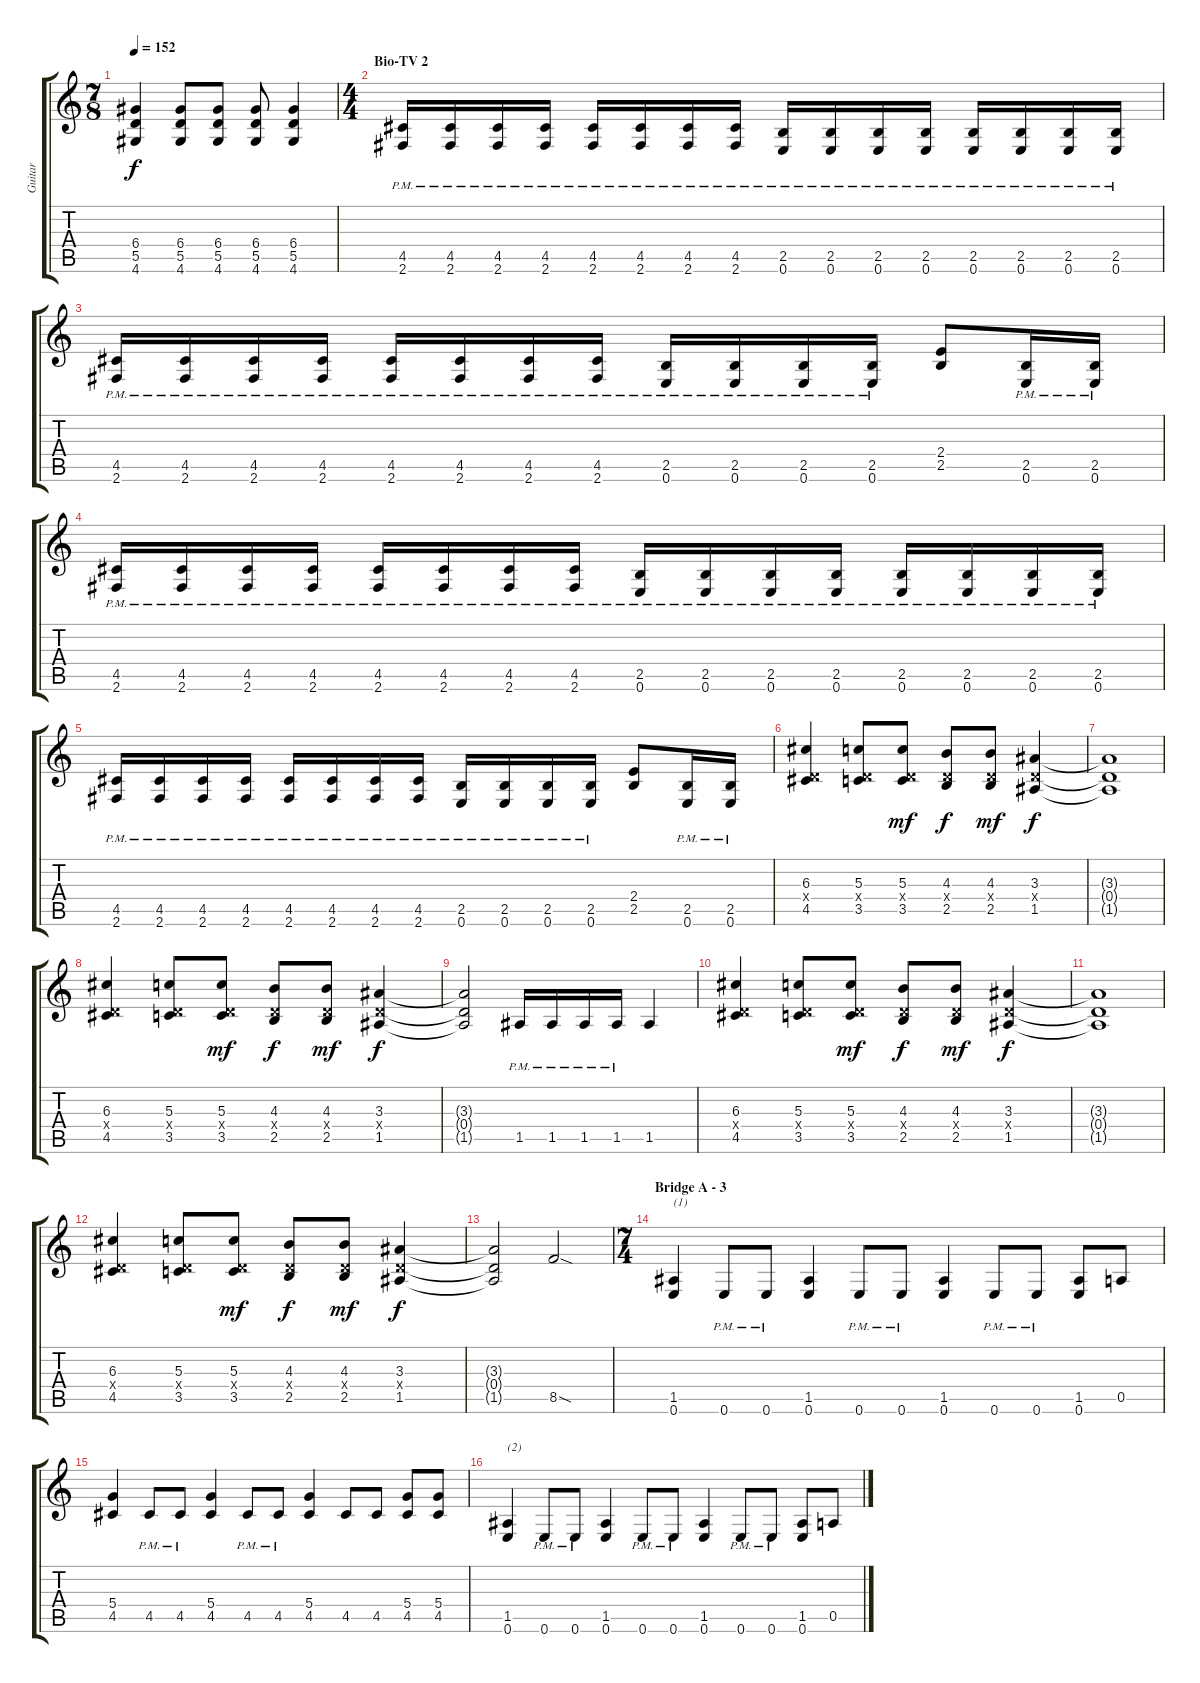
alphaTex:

\track ("Guitar" "Guitar") {instrument distortionguitar}
\staff {score tabs}
\tuning (E4 B3 G3 D3 A2 E2) {hide}
\ts (7 8)
\tempo 152
\clef g2
\ks c
(6.4 5.5 4.6).4{dy f} (6.4 5.5 4.6).8 (6.4 5.5 4.6).8 (6.4 5.5 4.6).8 (6.4 5.5 4.6).4 |
\ts (4 4)
\section ("" "Bio-TV 2")
(4.5{pm} 2.6{pm}).16 (4.5{pm} 2.6{pm}).16 (4.5{pm} 2.6{pm}).16 (4.5{pm} 2.6{pm}).16 (4.5{pm} 2.6{pm}).16 (4.5{pm} 2.6{pm}).16 (4.5{pm} 2.6{pm}).16 (4.5{pm} 2.6{pm}).16 (2.5{pm} 0.6{pm}).16 (2.5{pm} 0.6{pm}).16 (2.5{pm} 0.6{pm}).16 (2.5{pm} 0.6{pm}).16 (2.5{pm} 0.6{pm}).16 (2.5{pm} 0.6{pm}).16 (2.5{pm} 0.6{pm}).16 (2.5{pm} 0.6{pm}).16 |
(4.5{pm} 2.6{pm}).16 (4.5{pm} 2.6{pm}).16 (4.5{pm} 2.6{pm}).16 (4.5{pm} 2.6{pm}).16 (4.5{pm} 2.6{pm}).16 (4.5{pm} 2.6{pm}).16 (4.5{pm} 2.6{pm}).16 (4.5{pm} 2.6{pm}).16 (2.5{pm} 0.6{pm}).16 (2.5{pm} 0.6{pm}).16 (2.5{pm} 0.6{pm}).16 (2.5{pm} 0.6{pm}).16 (2.4 2.5).8 (2.5{pm} 0.6{pm}).16 (2.5{pm} 0.6{pm}).16 |
(4.5{pm} 2.6{pm}).16 (4.5{pm} 2.6{pm}).16 (4.5{pm} 2.6{pm}).16 (4.5{pm} 2.6{pm}).16 (4.5{pm} 2.6{pm}).16 (4.5{pm} 2.6{pm}).16 (4.5{pm} 2.6{pm}).16 (4.5{pm} 2.6{pm}).16 (2.5{pm} 0.6{pm}).16 (2.5{pm} 0.6{pm}).16 (2.5{pm} 0.6{pm}).16 (2.5{pm} 0.6{pm}).16 (2.5{pm} 0.6{pm}).16 (2.5{pm} 0.6{pm}).16 (2.5{pm} 0.6{pm}).16 (2.5{pm} 0.6{pm}).16 |
(4.5{pm} 2.6{pm}).16 (4.5{pm} 2.6{pm}).16 (4.5{pm} 2.6{pm}).16 (4.5{pm} 2.6{pm}).16 (4.5{pm} 2.6{pm}).16 (4.5{pm} 2.6{pm}).16 (4.5{pm} 2.6{pm}).16 (4.5{pm} 2.6{pm}).16 (2.5{pm} 0.6{pm}).16 (2.5{pm} 0.6{pm}).16 (2.5{pm} 0.6{pm}).16 (2.5{pm} 0.6{pm}).16 (2.4 2.5).8 (2.5{pm} 0.6{pm}).16 (2.5{pm} 0.6{pm}).16 |
(6.3 0.4{x} 4.5).4 (5.3 0.4{x} 3.5).8 (5.3 0.4{x} 3.5).8{dy mf} (4.3 0.4{x} 2.5).8{dy f} (4.3 0.4{x} 2.5).8{dy mf} (3.3 0.4{x} 1.5).4{dy f} |
(3.3{t} 0.4{t} 1.5{t}).1 |
(6.3 0.4{x} 4.5).4 (5.3 0.4{x} 3.5).8 (5.3 0.4{x} 3.5).8{dy mf} (4.3 0.4{x} 2.5).8{dy f} (4.3 0.4{x} 2.5).8{dy mf} (3.3 0.4{x} 1.5).4{dy f} |
(3.3{t} 0.4{t} 1.5{t}).2 1.5{pm}.16 1.5{pm}.16 1.5{pm}.16 1.5{pm}.16 1.5.4 |
(6.3 0.4{x} 4.5).4 (5.3 0.4{x} 3.5).8 (5.3 0.4{x} 3.5).8{dy mf} (4.3 0.4{x} 2.5).8{dy f} (4.3 0.4{x} 2.5).8{dy mf} (3.3 0.4{x} 1.5).4{dy f} |
(3.3{t} 0.4{t} 1.5{t}).1 |
(6.3 0.4{x} 4.5).4 (5.3 0.4{x} 3.5).8 (5.3 0.4{x} 3.5).8{dy mf} (4.3 0.4{x} 2.5).8{dy f} (4.3 0.4{x} 2.5).8{dy mf} (3.3 0.4{x} 1.5).4{dy f} |
(3.3{t} 0.4{t} 1.5{t}).2 8.5{sod}.2 |
\ts (7 4)
\section ("" "Bridge A - 3")
(1.5 0.6).4{txt "(1)"} 0.6{pm}.8 0.6{pm}.8 (1.5 0.6).4 0.6{pm}.8 0.6{pm}.8 (1.5 0.6).4 0.6{pm}.8 0.6{pm}.8 (1.5 0.6).8 0.5.8 |
(5.4 4.5).4 4.5{pm}.8 4.5{pm}.8 (5.4 4.5).4 4.5{pm}.8 4.5{pm}.8 (5.4 4.5).4 4.5.8 4.5.8 (5.4 4.5).8 (5.4 4.5).8 |
(1.5 0.6).4{txt "(2)"} 0.6{pm}.8 0.6{pm}.8 (1.5 0.6).4 0.6{pm}.8 0.6{pm}.8 (1.5 0.6).4 0.6{pm}.8 0.6{pm}.8 (1.5 0.6).8 0.5.8
